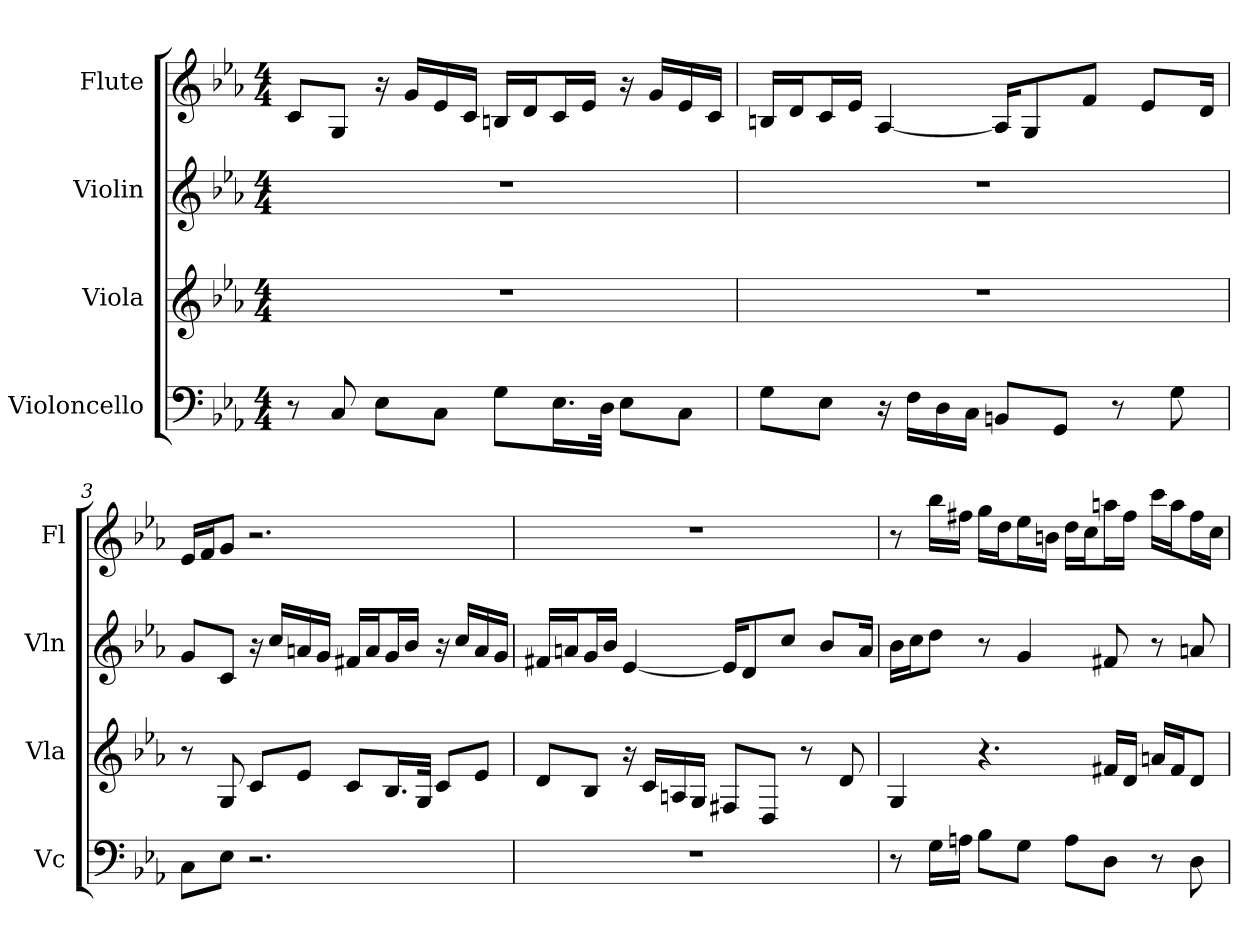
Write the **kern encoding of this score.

**kern	**kern	**kern	**kern
*part4	*part3	*part2	*part1
*staff4	*staff3	*staff2	*staff1
*I"Violoncello	*I"Viola	*I"Violin	*I"Flute
*I'Vc	*I'Vla	*I'Vln	*I'Fl
*k[b-e-a-]	*k[b-e-a-]	*k[b-e-a-]	*k[b-e-a-]
*c:	*c:	*c:	*c:
*M4/4	*M4/4	*M4/4	*M4/4
*MM92	*MM92	*MM92	*MM92
=	=	=	=
8r	1r	1r	8cL
8C	.	.	8GJ
8E-L	.	.	16r
.	.	.	16gLL
8CJ	.	.	16e-
.	.	.	16cJJ
8GL	.	.	16BnLL
.	.	.	16dJ
16.E-L	.	.	16cL
.	.	.	16e-JJ
32DJJk	.	.	.
8E-L	.	.	16r
.	.	.	16gLL
8CJ	.	.	16e-
.	.	.	16cJJ
=2	=2	=2	=2
8GL	1r	1r	16BnLL
.	.	.	16dJ
8E-J	.	.	16cL
.	.	.	16e-JJ
16r	.	.	[4A-
16FLL	.	.	.
16D	.	.	.
16CJJ	.	.	.
8BBnL	.	.	16A-KL]
.	.	.	8G
8GGJ	.	.	.
.	.	.	8fJ
8r	.	.	.
.	.	.	8e-L
8G	.	.	.
.	.	.	16dJk
=3	=3	=3	=3
8CL	8r	8gL	16e-LL
.	.	.	16fJ
8E-J	8G	8cJ	8gJ
2.r	8cL	16r	2.r
.	.	16ccLL	.
.	8e-J	16an	.
.	.	16gJJ	.
.	8cL	16f#XLL	.
.	.	16aJ	.
.	16.B-L	16gL	.
.	.	16b-JJ	.
.	32GJJk	.	.
.	8cL	16r	.
.	.	16ccLL	.
.	8e-J	16a	.
.	.	16gJJ	.
=4	=4	=4	=4
1r	8dL	16f#XLL	1r
.	.	16anJ	.
.	8B-J	16gL	.
.	.	16b-JJ	.
.	16r	[4e-	.
.	16cLL	.	.
.	16An	.	.
.	16GJJ	.	.
.	8F#XL	16e-KL]	.
.	.	8d	.
.	8DJ	.	.
.	.	8ccJ	.
.	8r	.	.
.	.	8b-L	.
.	8d	.	.
.	.	16aJk	.
=5	=5	=5	=5
8r	4G	16b-LL	8r
.	.	16ccJ	.
16GLL	.	8ddJ	16bb-LL
16AnJJ	.	.	16ff#XJJ
8B-L	4.r	8r	16ggLL
.	.	.	16ddJ
8GJ	.	4g	16ee-L
.	.	.	16bnJJ
8AL	.	.	16ddLL
.	.	.	16ccJ
8DJ	16f#XLL	8f#X	16aanL
.	16dJJ	.	16ff#JJ
8r	16anLL	8r	16cccLL
.	16f#J	.	16aaJ
8D	8dJ	8an	16ff#L
.	.	.	16ccJJ
=	=	=	=
*-	*-	*-	*-
